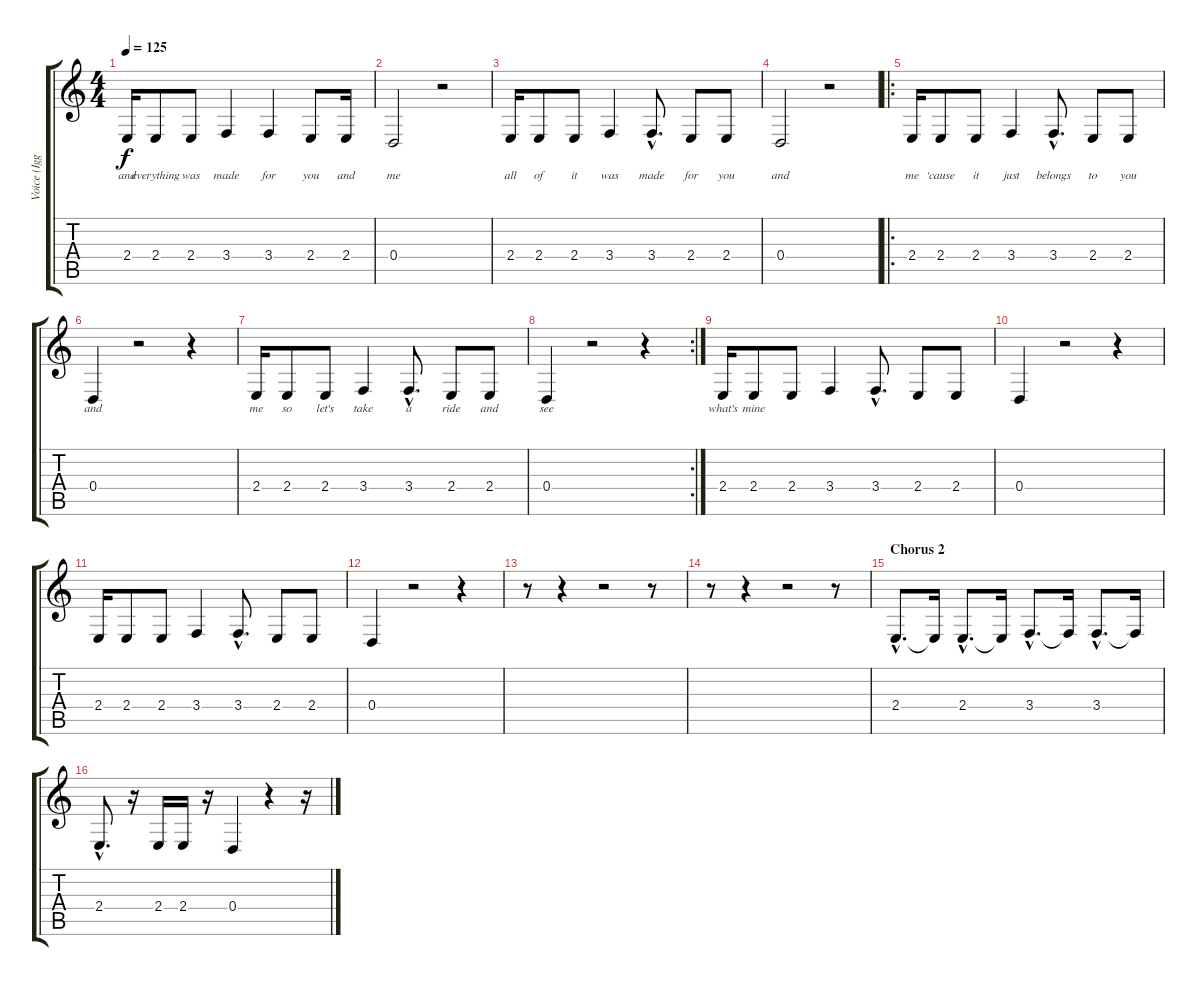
\track ("Voice (Iggy)" "Voice (Igg") {instrument flute}
\staff {score tabs}
\tuning (E4 B3 G3 D3 A2 E2) {hide}
\ts (4 4)
\tempo 125
\clef g2
\ks c
2.4.16{lyrics (0 "and") lyrics (1 "") lyrics (2 "") lyrics (3 "") lyrics (4 "") dy f} 2.4.8{lyrics (0 "everything") lyrics (1 "") lyrics (2 "") lyrics (3 "") lyrics (4 "")} 2.4.8{lyrics (0 "was") lyrics (1 "") lyrics (2 "") lyrics (3 "") lyrics (4 "")} 3.4.4{lyrics (0 "made") lyrics (1 "") lyrics (2 "") lyrics (3 "") lyrics (4 "")} 3.4.4{lyrics (0 "for") lyrics (1 "") lyrics (2 "") lyrics (3 "") lyrics (4 "")} 2.4.8{lyrics (0 "you") lyrics (1 "") lyrics (2 "") lyrics (3 "") lyrics (4 "")} 2.4.16{lyrics (0 "and") lyrics (1 "") lyrics (2 "") lyrics (3 "") lyrics (4 "")} |
0.4.2{lyrics (0 "me") lyrics (1 "") lyrics (2 "") lyrics (3 "") lyrics (4 "")} r.2 |
2.4.16{lyrics (0 "all") lyrics (1 "") lyrics (2 "") lyrics (3 "") lyrics (4 "")} 2.4.8{lyrics (0 "of") lyrics (1 "") lyrics (2 "") lyrics (3 "") lyrics (4 "")} 2.4.8{lyrics (0 "it") lyrics (1 "") lyrics (2 "") lyrics (3 "") lyrics (4 "")} 3.4.4{lyrics (0 "was") lyrics (1 "") lyrics (2 "") lyrics (3 "") lyrics (4 "")} 3.4{hac}.8{d lyrics (0 "made") lyrics (1 "") lyrics (2 "") lyrics (3 "") lyrics (4 "")} 2.4.8{lyrics (0 "for") lyrics (1 "") lyrics (2 "") lyrics (3 "") lyrics (4 "")} 2.4.8{lyrics (0 "you") lyrics (1 "") lyrics (2 "") lyrics (3 "") lyrics (4 "")} |
0.4.2{lyrics (0 "and") lyrics (1 "") lyrics (2 "") lyrics (3 "") lyrics (4 "")} r.2 |
\ro
2.4.16{lyrics (0 "me") lyrics (1 "") lyrics (2 "") lyrics (3 "") lyrics (4 "")} 2.4.8{lyrics (0 "'cause") lyrics (1 "") lyrics (2 "") lyrics (3 "") lyrics (4 "")} 2.4.8{lyrics (0 "it") lyrics (1 "") lyrics (2 "") lyrics (3 "") lyrics (4 "")} 3.4.4{lyrics (0 "just") lyrics (1 "") lyrics (2 "") lyrics (3 "") lyrics (4 "")} 3.4{hac}.8{d lyrics (0 "belongs") lyrics (1 "") lyrics (2 "") lyrics (3 "") lyrics (4 "")} 2.4.8{lyrics (0 "to") lyrics (1 "") lyrics (2 "") lyrics (3 "") lyrics (4 "")} 2.4.8{lyrics (0 "you") lyrics (1 "") lyrics (2 "") lyrics (3 "") lyrics (4 "")} |
0.4.4{lyrics (0 "and") lyrics (1 "") lyrics (2 "") lyrics (3 "") lyrics (4 "")} r.2 r.4 |
2.4.16{lyrics (0 "me") lyrics (1 "") lyrics (2 "") lyrics (3 "") lyrics (4 "")} 2.4.8{lyrics (0 "so") lyrics (1 "") lyrics (2 "") lyrics (3 "") lyrics (4 "")} 2.4.8{lyrics (0 "let's") lyrics (1 "") lyrics (2 "") lyrics (3 "") lyrics (4 "")} 3.4.4{lyrics (0 "take") lyrics (1 "") lyrics (2 "") lyrics (3 "") lyrics (4 "")} 3.4{hac}.8{d lyrics (0 "a") lyrics (1 "") lyrics (2 "") lyrics (3 "") lyrics (4 "")} 2.4.8{lyrics (0 "ride") lyrics (1 "") lyrics (2 "") lyrics (3 "") lyrics (4 "")} 2.4.8{lyrics (0 "and") lyrics (1 "") lyrics (2 "") lyrics (3 "") lyrics (4 "")} |
\rc 2
0.4.4{lyrics (0 "see") lyrics (1 "") lyrics (2 "") lyrics (3 "") lyrics (4 "")} r.2 r.4 |
2.4.16{lyrics (0 "what's") lyrics (1 "") lyrics (2 "") lyrics (3 "") lyrics (4 "")} 2.4.8{lyrics (0 "mine") lyrics (1 "") lyrics (2 "") lyrics (3 "") lyrics (4 "")} 2.4.8 3.4.4 3.4{hac}.8{d} 2.4.8 2.4.8 |
0.4.4 r.2 r.4 |
2.4.16 2.4.8 2.4.8 3.4.4 3.4{hac}.8{d} 2.4.8 2.4.8 |
0.4.4 r.2 r.4 |
r.8 r.4 r.2 r.8 |
r.8 r.4 r.2 r.8 |
\section ("" "Chorus 2")
2.4{hac}.8{d} 2.4{t}.16 2.4{hac}.8{d} 2.4{t}.16 3.4{hac}.8{d} 3.4{t}.16 3.4{hac}.8{d} 3.4{t}.16 |
2.4{hac}.8{d} r.16 2.4.16 2.4.16 r.16 0.4.4 r.4 r.16
